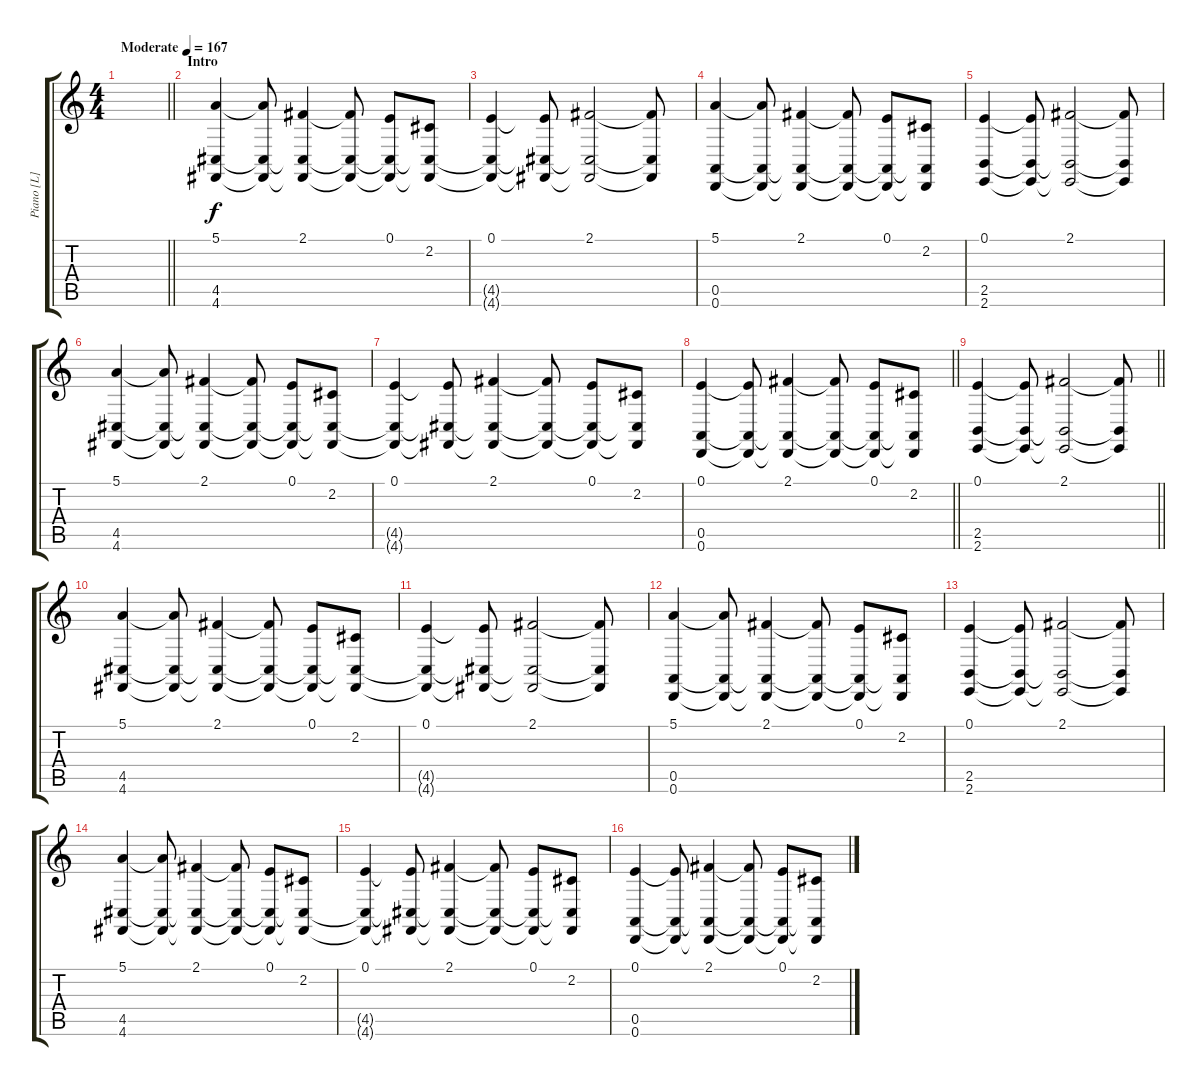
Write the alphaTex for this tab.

\track ("Piano [L]" "Piano [L]") {instrument brightacousticpiano}
\staff {score tabs}
\tuning (E4 B3 G3 D3 A2 D2) {hide}
\ts (4 4)
\tempo (167 "Moderate")
\clef g2
\barLineRight lightlight
\ks c
|
\section ("" "Intro")
(5.1 4.5 4.6).4 (5.1{t} 4.5{t} 4.6{t}).8 (2.1 4.5{t} 4.6{t}).4 (2.1{t} 4.5{t} 4.6{t}).8 (0.1 4.5{t} 4.6{t}).8 (2.2 4.5{t} 4.6{t}).8 |
(0.1 4.5{t} 4.6{t}).4 (0.1{t} 4.5{t} 4.6{t}).8 (2.1 4.5{t} 4.6{t}).2 (2.1{t} 4.5{t} 4.6{t}).8 |
(5.1 0.5 0.6).4 (5.1{t} 0.5{t} 0.6{t}).8 (2.1 0.5{t} 0.6{t}).4 (2.1{t} 0.5{t} 0.6{t}).8 (0.1 0.5{t} 0.6{t}).8 (2.2 0.5{t} 0.6{t}).8 |
(0.1 2.5 2.6).4 (0.1{t} 2.5{t} 2.6{t}).8 (2.1 2.5{t} 2.6{t}).2 (2.1{t} 2.5{t} 2.6{t}).8 |
(5.1 4.5 4.6).4 (5.1{t} 4.5{t} 4.6{t}).8 (2.1 4.5{t} 4.6{t}).4 (2.1{t} 4.5{t} 4.6{t}).8 (0.1 4.5{t} 4.6{t}).8 (2.2 4.5{t} 4.6{t}).8 |
(0.1 4.5{t} 4.6{t}).4 (0.1{t} 4.5{t} 4.6{t}).8 (2.1 4.5{t} 4.6{t}).4 (2.1{t} 4.5{t} 4.6{t}).8 (0.1 4.5{t} 4.6{t}).8 (2.2 4.5{t} 4.6{t}).8 |
\barLineRight lightlight
(0.1 0.5 0.6).4 (0.1{t} 0.5{t} 0.6{t}).8 (2.1 0.5{t} 0.6{t}).4 (2.1{t} 0.5{t} 0.6{t}).8 (0.1 0.5{t} 0.6{t}).8 (2.2 0.5{t} 0.6{t}).8 |
\barLineRight lightlight
(0.1 2.5 2.6).4 (0.1{t} 2.5{t} 2.6{t}).8 (2.1 2.5{t} 2.6{t}).2 (2.1{t} 2.5{t} 2.6{t}).8 |
(5.1 4.5 4.6).4 (5.1{t} 4.5{t} 4.6{t}).8 (2.1 4.5{t} 4.6{t}).4 (2.1{t} 4.5{t} 4.6{t}).8 (0.1 4.5{t} 4.6{t}).8 (2.2 4.5{t} 4.6{t}).8 |
(0.1 4.5{t} 4.6{t}).4 (0.1{t} 4.5{t} 4.6{t}).8 (2.1 4.5{t} 4.6{t}).2 (2.1{t} 4.5{t} 4.6{t}).8 |
(5.1 0.5 0.6).4 (5.1{t} 0.5{t} 0.6{t}).8 (2.1 0.5{t} 0.6{t}).4 (2.1{t} 0.5{t} 0.6{t}).8 (0.1 0.5{t} 0.6{t}).8 (2.2 0.5{t} 0.6{t}).8 |
(0.1 2.5 2.6).4 (0.1{t} 2.5{t} 2.6{t}).8 (2.1 2.5{t} 2.6{t}).2 (2.1{t} 2.5{t} 2.6{t}).8 |
(5.1 4.5 4.6).4 (5.1{t} 4.5{t} 4.6{t}).8 (2.1 4.5{t} 4.6{t}).4 (2.1{t} 4.5{t} 4.6{t}).8 (0.1 4.5{t} 4.6{t}).8 (2.2 4.5{t} 4.6{t}).8 |
(0.1 4.5{t} 4.6{t}).4 (0.1{t} 4.5{t} 4.6{t}).8 (2.1 4.5{t} 4.6{t}).4 (2.1{t} 4.5{t} 4.6{t}).8 (0.1 4.5{t} 4.6{t}).8 (2.2 4.5{t} 4.6{t}).8 |
(0.1 0.5 0.6).4 (0.1{t} 0.5{t} 0.6{t}).8 (2.1 0.5{t} 0.6{t}).4 (2.1{t} 0.5{t} 0.6{t}).8 (0.1 0.5{t} 0.6{t}).8 (2.2 0.5{t} 0.6{t}).8
